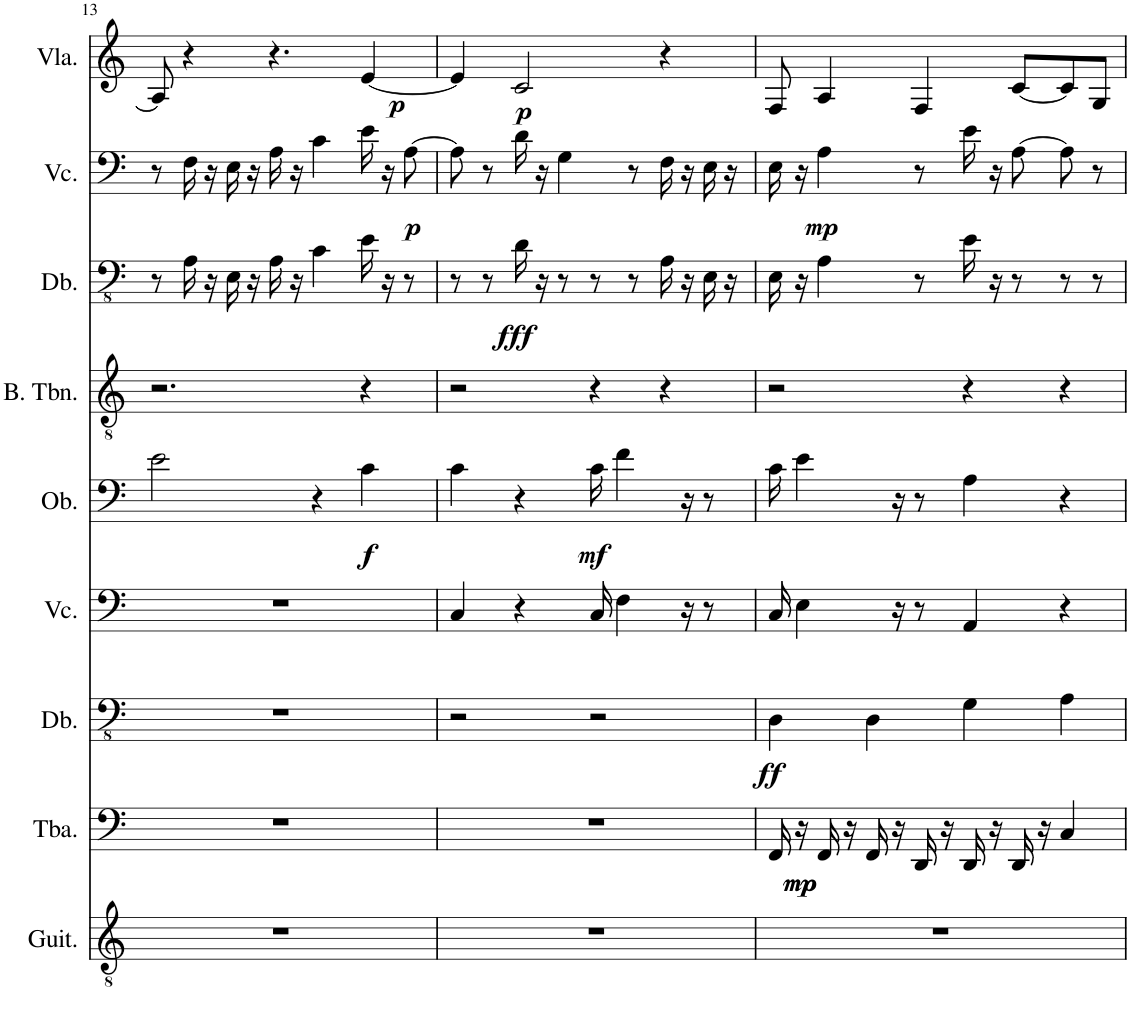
**kern	**kern	**dynam	**kern	**dynam	**kern	**kern	**dynam	**kern	**kern	**dynam	**kern	**dynam	**kern	**dynam
*part9	*part8	*part8	*part7	*part7	*part6	*part5	*part5	*part4	*part3	*part3	*part2	*part2	*part1	*part1
*staff9	*staff8	*staff8	*staff7	*staff7	*staff6	*staff5	*staff5	*staff4	*staff3	*staff3	*staff2	*staff2	*staff1	*staff1
*I"Classical Guitar	*I"Tuba	*	*I"Double Bass	*	*I"Violoncello	*I"Oboe	*	*I"Bass Trombone	*I"Double Bass	*	*I"Violoncello	*	*I"Viola	*
*I'Guit.	*I'Tba.	*	*I'Db.	*	*I'Vc.	*I'Ob.	*	*I'B. Tbn.	*I'Db.	*	*I'Vc.	*	*I'Vla.	*
!!LO:PB:g=z
*clefGv2	*clefF4	*	*clefFv4	*	*clefF4	*clefF4	*	*clefGv2	*clefFv4	*	*clefF4	*	*clefG2	*
*	*	*	*Trd7c12	*	*	*	*	*	*Trd7c12	*	*	*	*	*
*k[]	*k[]	*	*k[]	*	*k[]	*k[]	*	*k[]	*k[]	*	*k[]	*	*k[]	*
*M4/4	*M4/4	*	*M4/4	*	*M4/4	*M4/4	*	*M4/4	*M4/4	*	*M4/4	*	*M4/4	*
=13	=13	=13	=13	=13	=13	=13	=13	=13	=13	=13	=13	=13	=13	=13
1r	1r	.	1r	.	1r	2e\	.	2.r	8r	.	8r	.	8A/]	.
.	.	.	.	.	.	.	.	.	16AA\	.	16F\	.	4r	.
.	.	.	.	.	.	.	.	.	16r	.	16r	.	.	.
.	.	.	.	.	.	.	.	.	16EE\	.	16E\	.	.	.
.	.	.	.	.	.	.	.	.	16r	.	16r	.	.	.
.	.	.	.	.	.	.	.	.	16AA\	.	16A\	.	4.r	.
.	.	.	.	.	.	.	.	.	16r	.	16r	.	.	.
.	.	.	.	.	.	4r	.	.	4C\	.	4c\	.	.	.
!	!	!	!	!	!	!	!LO:DY:b	!	!	!	!	!	!	!LO:DY:b
.	.	.	.	.	.	4c\	f	4r	16E\	.	16e\	.	[4e/	p
.	.	.	.	.	.	.	.	.	16r	.	16r	.	.	.
!	!	!	!	!	!	!	!	!	!	!	!	!LO:DY:b	!	!
.	.	.	.	.	.	.	.	.	8r	.	[8A\	p	.	.
=14	=14	=14	=14	=14	=14	=14	=14	=14	=14	=14	=14	=14	=14	=14
1r	1r	.	2r	.	4C/	4c\	.	2r	8r	.	8A\]	.	4e/]	.
.	.	.	.	.	.	.	.	.	8r	.	8r	.	.	.
!	!	!	!	!	!	!	!	!	!	!LO:DY:b	!	!	!	!LO:DY:b
.	.	.	.	.	4r	4r	.	.	16D\	fff	16d\	.	2c/	p
.	.	.	.	.	.	.	.	.	16r	.	16r	.	.	.
.	.	.	.	.	.	.	.	.	8r	.	4G\	.	.	.
!	!	!	!	!	!	!	!LO:DY:b	!	!	!	!	!	!	!
.	.	.	2r	.	16C/	16c\	mf	4r	8r	.	.	.	.	.
.	.	.	.	.	4F\	4f\	.	.	.	.	.	.	.	.
.	.	.	.	.	.	.	.	.	8r	.	8r	.	.	.
.	.	.	.	.	.	.	.	4r	16AA\	.	16F\	.	4r	.
.	.	.	.	.	16r	16r	.	.	16r	.	16r	.	.	.
.	.	.	.	.	8r	8r	.	.	16EE\	.	16E\	.	.	.
.	.	.	.	.	.	.	.	.	16r	.	16r	.	.	.
=15	=15	=15	=15	=15	=15	=15	=15	=15	=15	=15	=15	=15	=15	=15
!	!	!	!	!LO:DY:b	!	!	!	!	!	!	!	!	!	!
1r	16FF/	.	4DD\	ff	16C/	16c\	.	2r	16EE\	.	16E\	.	8F/	.
!	!	!LO:DY:b	!	!	!	!	!	!	!	!	!	!	!	!
!	!	!LO:DY:n=1:b	!	!	!	!	!	!	!	!	!	!	!	!
.	16r	mp mp	.	.	4E\	4e\	.	.	16r	.	16r	.	.	.
!	!	!	!	!	!	!	!	!	!	!	!	!LO:DY:b	!	!
.	16FF/	.	.	.	.	.	.	.	4AA\	.	4A\	mp	4A/	.
.	16r	.	.	.	.	.	.	.	.	.	.	.	.	.
.	16FF/	.	4DD\	.	.	.	.	.	.	.	.	.	.	.
.	16r	.	.	.	16r	16r	.	.	.	.	.	.	.	.
.	16DD/	.	.	.	8r	8r	.	.	8r	.	8r	.	4F/	.
.	16r	.	.	.	.	.	.	.	.	.	.	.	.	.
.	16DD/	.	4GG\	.	4AA/	4A\	.	4r	16E\	.	16e\	.	.	.
.	16r	.	.	.	.	.	.	.	16r	.	16r	.	.	.
.	16DD/	.	.	.	.	.	.	.	8r	.	[8A\	.	[8c/L	.
.	16r	.	.	.	.	.	.	.	.	.	.	.	.	.
.	4C/	.	4AA\	.	4r	4r	.	4r	8r	.	8A\]	.	8c/]	.
.	.	.	.	.	.	.	.	.	8r	.	8r	.	8G/J	.
=	=	=	=	=	=	=	=	=	=	=	=	=	=	=
*-	*-	*-	*-	*-	*-	*-	*-	*-	*-	*-	*-	*-	*-	*-
